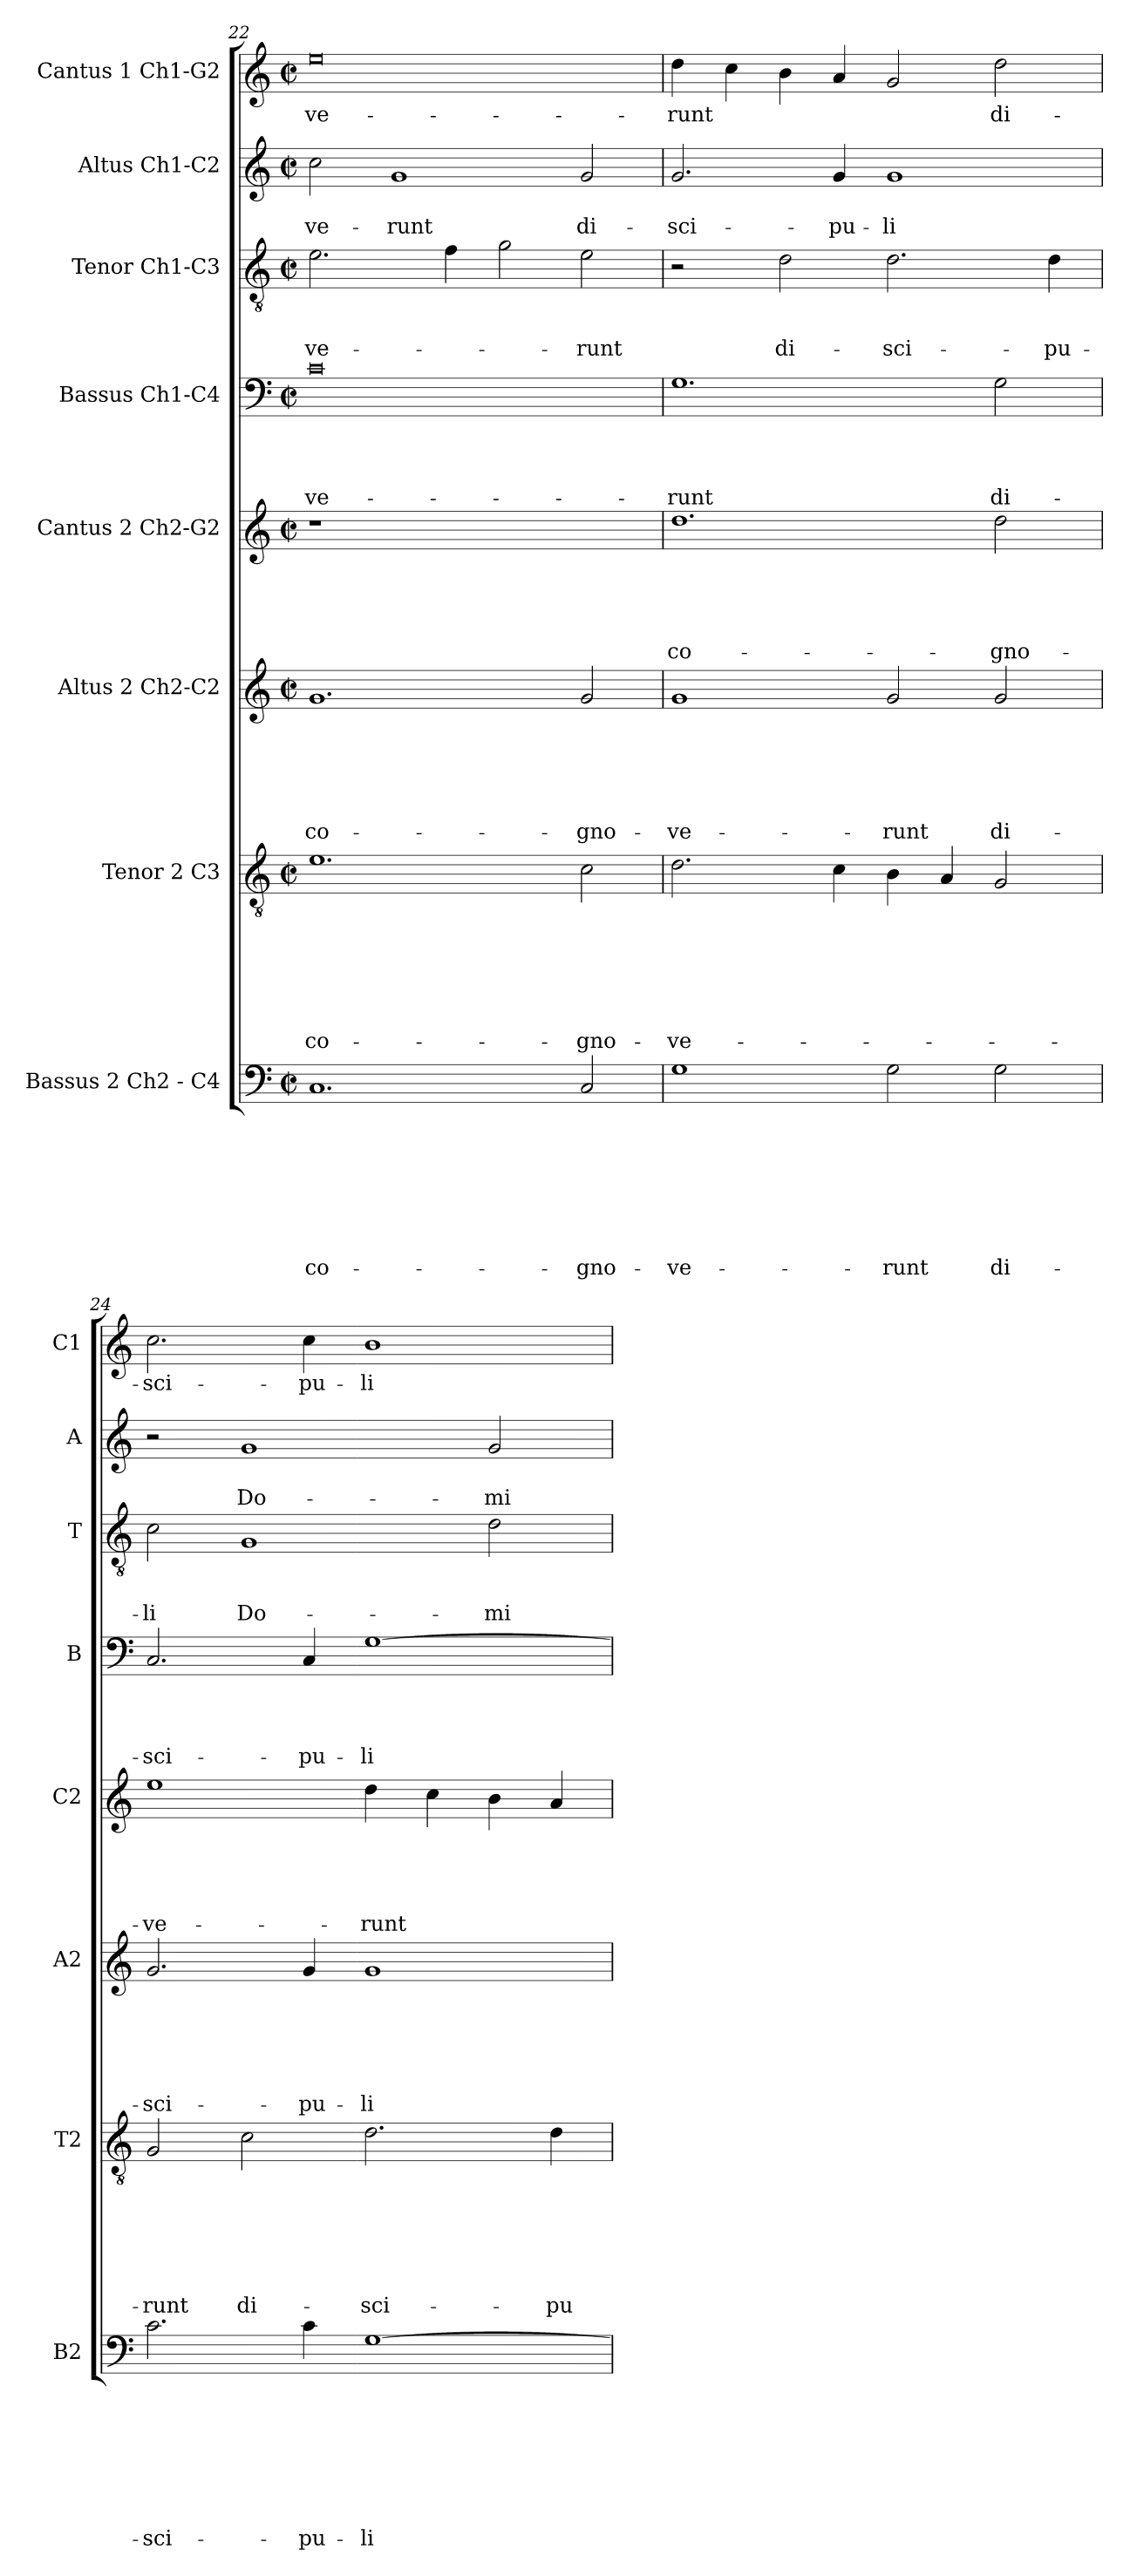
**kern	**text	**text	**text	**text	**text	**text	**text	**text	**kern	**text	**text	**text	**text	**text	**text	**text	**kern	**text	**text	**text	**text	**text	**text	**kern	**text	**text	**text	**text	**text	**kern	**text	**text	**text	**text	**kern	**text	**text	**text	**kern	**text	**text	**kern	**text
*part8	*part8	*part8	*part8	*part8	*part8	*part8	*part8	*part8	*part7	*part7	*part7	*part7	*part7	*part7	*part7	*part7	*part6	*part6	*part6	*part6	*part6	*part6	*part6	*part5	*part5	*part5	*part5	*part5	*part5	*part4	*part4	*part4	*part4	*part4	*part3	*part3	*part3	*part3	*part2	*part2	*part2	*part1	*part1
*staff8	*staff8	*staff8	*staff8	*staff8	*staff8	*staff8	*staff8	*staff8	*staff7	*staff7	*staff7	*staff7	*staff7	*staff7	*staff7	*staff7	*staff6	*staff6	*staff6	*staff6	*staff6	*staff6	*staff6	*staff5	*staff5	*staff5	*staff5	*staff5	*staff5	*staff4	*staff4	*staff4	*staff4	*staff4	*staff3	*staff3	*staff3	*staff3	*staff2	*staff2	*staff2	*staff1	*staff1
*I"Bassus 2  Ch2 - C4	*	*	*	*	*	*	*	*	*I"Tenor 2 C3	*	*	*	*	*	*	*	*I"Altus 2 Ch2-C2	*	*	*	*	*	*	*I"Cantus 2 Ch2-G2	*	*	*	*	*	*I"Bassus  Ch1-C4	*	*	*	*	*I"Tenor Ch1-C3	*	*	*	*I"Altus  Ch1-C2	*	*	*I"Cantus 1 Ch1-G2	*
*I'B2	*	*	*	*	*	*	*	*	*I'T2	*	*	*	*	*	*	*	*I'A2	*	*	*	*	*	*	*I'C2	*	*	*	*	*	*I'B	*	*	*	*	*I'T	*	*	*	*I'A	*	*	*I'C1	*
*clefF4	*	*	*	*	*	*	*	*	*clefGv2	*	*	*	*	*	*	*	*clefG2	*	*	*	*	*	*	*clefG2	*	*	*	*	*	*clefF4	*	*	*	*	*clefGv2	*	*	*	*clefG2	*	*	*clefG2	*
*k[]	*	*	*	*	*	*	*	*	*k[]	*	*	*	*	*	*	*	*k[]	*	*	*	*	*	*	*k[]	*	*	*	*	*	*k[]	*	*	*	*	*k[]	*	*	*	*k[]	*	*	*k[]	*
*C:	*	*	*	*	*	*	*	*	*C:	*	*	*	*	*	*	*	*C:	*	*	*	*	*	*	*C:	*	*	*	*	*	*C:	*	*	*	*	*C:	*	*	*	*C:	*	*	*C:	*
*M2/2	*	*	*	*	*	*	*	*	*M2/2	*	*	*	*	*	*	*	*M2/2	*	*	*	*	*	*	*M2/2	*	*	*	*	*	*M2/2	*	*	*	*	*M2/2	*	*	*	*M2/2	*	*	*M2/2	*
*met(c|)	*	*	*	*	*	*	*	*	*met(c|)	*	*	*	*	*	*	*	*met(c|)	*	*	*	*	*	*	*met(c|)	*	*	*	*	*	*met(c|)	*	*	*	*	*met(c|)	*	*	*	*met(c|)	*	*	*met(c|)	*
=22	=22	=22	=22	=22	=22	=22	=22	=22	=22	=22	=22	=22	=22	=22	=22	=22	=22	=22	=22	=22	=22	=22	=22	=22	=22	=22	=22	=22	=22	=22	=22	=22	=22	=22	=22	=22	=22	=22	=22	=22	=22	=22	=22
!	!	!	!	!	!	!	!	!LO:LY:b	!	!	!	!	!	!	!	!LO:LY:b	!	!	!	!	!	!	!LO:LY:b	!	!	!	!	!	!	!	!	!	!	!LO:LY:b	!	!	!	!LO:LY:b	!	!	!LO:LY:b	!	!LO:LY:b
1.C	.	.	.	.	.	.	.	co-	1.e	.	.	.	.	.	.	co-	1.g	.	.	.	.	.	co-	1r	.	.	.	.	.	0c	.	.	.	-ve-	2.e\	.	.	-ve-	2cc\	.	-ve-	0ee	-ve-
!	!	!	!	!	!	!	!	!	!	!	!	!	!	!	!	!	!	!	!	!	!	!	!	!	!	!	!	!	!	!	!	!	!	!	!	!	!	!	!	!	!LO:LY:b	!	!
.	.	.	.	.	.	.	.	.	.	.	.	.	.	.	.	.	.	.	.	.	.	.	.	.	.	.	.	.	.	.	.	.	.	.	.	.	.	.	1g	.	-runt	.	.
.	.	.	.	.	.	.	.	.	.	.	.	.	.	.	.	.	.	.	.	.	.	.	.	.	.	.	.	.	.	.	.	.	.	.	4f\	.	.	.	.	.	.	.	.
.	.	.	.	.	.	.	.	.	.	.	.	.	.	.	.	.	.	.	.	.	.	.	.	1ryy	.	.	.	.	.	.	.	.	.	.	2g\	.	.	.	.	.	.	.	.
!	!	!	!	!	!	!	!	!LO:LY:b	!	!	!	!	!	!	!	!LO:LY:b	!	!	!	!	!	!	!LO:LY:b	!	!	!	!	!	!	!	!	!	!	!	!	!	!	!LO:LY:b	!	!	!LO:LY:b	!	!
2C/	.	.	.	.	.	.	.	-gno-	2c\	.	.	.	.	.	.	-gno-	2g/	.	.	.	.	.	-gno-	.	.	.	.	.	.	.	.	.	.	.	2e\	.	.	-runt	2g/	.	di-	.	.
!!LO:PB:g=z
=23	=23	=23	=23	=23	=23	=23	=23	=23	=23	=23	=23	=23	=23	=23	=23	=23	=23	=23	=23	=23	=23	=23	=23	=23	=23	=23	=23	=23	=23	=23	=23	=23	=23	=23	=23	=23	=23	=23	=23	=23	=23	=23	=23
!	!	!	!	!	!	!	!	!LO:LY:b	!	!	!	!	!	!	!	!LO:LY:b	!	!	!	!	!	!	!LO:LY:b	!	!	!	!	!	!LO:LY:b	!	!	!	!	!LO:LY:b	!	!	!	!	!	!	!LO:LY:b	!	!LO:LY:b
1G	.	.	.	.	.	.	.	-ve-	2.d\	.	.	.	.	.	.	-ve-	1g	.	.	.	.	.	-ve-	1.dd	.	.	.	.	co-	1.G	.	.	.	-runt	2r	.	.	.	2.g/	.	-sci-	4dd\	-runt
.	.	.	.	.	.	.	.	.	.	.	.	.	.	.	.	.	.	.	.	.	.	.	.	.	.	.	.	.	.	.	.	.	.	.	.	.	.	.	.	.	.	4cc\	.
!	!	!	!	!	!	!	!	!	!	!	!	!	!	!	!	!	!	!	!	!	!	!	!	!	!	!	!	!	!	!	!	!	!	!	!	!	!	!LO:LY:b	!	!	!	!	!
.	.	.	.	.	.	.	.	.	.	.	.	.	.	.	.	.	.	.	.	.	.	.	.	.	.	.	.	.	.	.	.	.	.	.	2d\	.	.	di-	.	.	.	4b\	.
!	!	!	!	!	!	!	!	!	!	!	!	!	!	!	!	!	!	!	!	!	!	!	!	!	!	!	!	!	!	!	!	!	!	!	!	!	!	!	!	!	!LO:LY:b	!	!
.	.	.	.	.	.	.	.	.	4c\	.	.	.	.	.	.	.	.	.	.	.	.	.	.	.	.	.	.	.	.	.	.	.	.	.	.	.	.	.	4g/	.	-pu-	4a/	.
!	!	!	!	!	!	!	!	!LO:LY:b	!	!	!	!	!	!	!	!	!	!	!	!	!	!	!LO:LY:b	!	!	!	!	!	!	!	!	!	!	!	!	!	!	!LO:LY:b	!	!	!LO:LY:b	!	!
2G\	.	.	.	.	.	.	.	-runt	4B\	.	.	.	.	.	.	.	2g/	.	.	.	.	.	-runt	.	.	.	.	.	.	.	.	.	.	.	2.d\	.	.	-sci-	1g	.	-li	2g/	.
.	.	.	.	.	.	.	.	.	4A/	.	.	.	.	.	.	.	.	.	.	.	.	.	.	.	.	.	.	.	.	.	.	.	.	.	.	.	.	.	.	.	.	.	.
!	!	!	!	!	!	!	!	!LO:LY:b	!	!	!	!	!	!	!	!	!	!	!	!	!	!	!LO:LY:b	!	!	!	!	!	!LO:LY:b	!	!	!	!	!LO:LY:b	!	!	!	!	!	!	!	!	!LO:LY:b
2G\	.	.	.	.	.	.	.	di-	2G/	.	.	.	.	.	.	.	2g/	.	.	.	.	.	di-	2dd\	.	.	.	.	-gno-	2G\	.	.	.	di-	.	.	.	.	.	.	.	2dd\	di-
!	!	!	!	!	!	!	!	!	!	!	!	!	!	!	!	!	!	!	!	!	!	!	!	!	!	!	!	!	!	!	!	!	!	!	!	!	!	!LO:LY:b	!	!	!	!	!
.	.	.	.	.	.	.	.	.	.	.	.	.	.	.	.	.	.	.	.	.	.	.	.	.	.	.	.	.	.	.	.	.	.	.	4d\	.	.	-pu-	.	.	.	.	.
=24	=24	=24	=24	=24	=24	=24	=24	=24	=24	=24	=24	=24	=24	=24	=24	=24	=24	=24	=24	=24	=24	=24	=24	=24	=24	=24	=24	=24	=24	=24	=24	=24	=24	=24	=24	=24	=24	=24	=24	=24	=24	=24	=24
!	!	!	!	!	!	!	!	!LO:LY:b	!	!	!	!	!	!	!	!LO:LY:b	!	!	!	!	!	!	!LO:LY:b	!	!	!	!	!	!LO:LY:b	!	!	!	!	!LO:LY:b	!	!	!	!LO:LY:b	!	!	!	!	!LO:LY:b
2.c\	.	.	.	.	.	.	.	-sci-	2G/	.	.	.	.	.	.	-runt	2.g/	.	.	.	.	.	-sci-	1ee	.	.	.	.	-ve-	2.C/	.	.	.	-sci-	2c\	.	.	-li	2r	.	.	2.cc\	-sci-
!	!	!	!	!	!	!	!	!	!	!	!	!	!	!	!	!LO:LY:b	!	!	!	!	!	!	!	!	!	!	!	!	!	!	!	!	!	!	!	!	!	!LO:LY:b	!	!	!LO:LY:b	!	!
.	.	.	.	.	.	.	.	.	2c\	.	.	.	.	.	.	di-	.	.	.	.	.	.	.	.	.	.	.	.	.	.	.	.	.	.	1G	.	.	Do-	1g	.	Do-	.	.
!	!	!	!	!	!	!	!	!LO:LY:b	!	!	!	!	!	!	!	!	!	!	!	!	!	!	!LO:LY:b	!	!	!	!	!	!	!	!	!	!	!LO:LY:b	!	!	!	!	!	!	!	!	!LO:LY:b
4c\	.	.	.	.	.	.	.	-pu-	.	.	.	.	.	.	.	.	4g/	.	.	.	.	.	-pu-	.	.	.	.	.	.	4C/	.	.	.	-pu-	.	.	.	.	.	.	.	4cc\	-pu-
!	!	!	!	!	!	!	!	!LO:LY:b	!	!	!	!	!	!	!	!LO:LY:b	!	!	!	!	!	!	!LO:LY:b	!	!	!	!	!	!LO:LY:b	!	!	!	!	!LO:LY:b	!	!	!	!	!	!	!	!	!LO:LY:b
[1G	.	.	.	.	.	.	.	-li	2.d\	.	.	.	.	.	.	-sci-	1g	.	.	.	.	.	-li	4dd\	.	.	.	.	-runt	[1G	.	.	.	-li	.	.	.	.	.	.	.	1b	-li
.	.	.	.	.	.	.	.	.	.	.	.	.	.	.	.	.	.	.	.	.	.	.	.	4cc\	.	.	.	.	.	.	.	.	.	.	.	.	.	.	.	.	.	.	.
!	!	!	!	!	!	!	!	!	!	!	!	!	!	!	!	!	!	!	!	!	!	!	!	!	!	!	!	!	!	!	!	!	!	!	!	!	!	!LO:LY:b	!	!	!LO:LY:b	!	!
.	.	.	.	.	.	.	.	.	.	.	.	.	.	.	.	.	.	.	.	.	.	.	.	4b\	.	.	.	.	.	.	.	.	.	.	2d\	.	.	-mi-	2g/	.	-mi-	.	.
!	!	!	!	!	!	!	!	!	!	!	!	!	!	!	!	!LO:LY:b	!	!	!	!	!	!	!	!	!	!	!	!	!	!	!	!	!	!	!	!	!	!	!	!	!	!	!
.	.	.	.	.	.	.	.	.	4d\	.	.	.	.	.	.	-pu-	.	.	.	.	.	.	.	4a/	.	.	.	.	.	.	.	.	.	.	.	.	.	.	.	.	.	.	.
=	=	=	=	=	=	=	=	=	=	=	=	=	=	=	=	=	=	=	=	=	=	=	=	=	=	=	=	=	=	=	=	=	=	=	=	=	=	=	=	=	=	=	=
*-	*-	*-	*-	*-	*-	*-	*-	*-	*-	*-	*-	*-	*-	*-	*-	*-	*-	*-	*-	*-	*-	*-	*-	*-	*-	*-	*-	*-	*-	*-	*-	*-	*-	*-	*-	*-	*-	*-	*-	*-	*-	*-	*-
